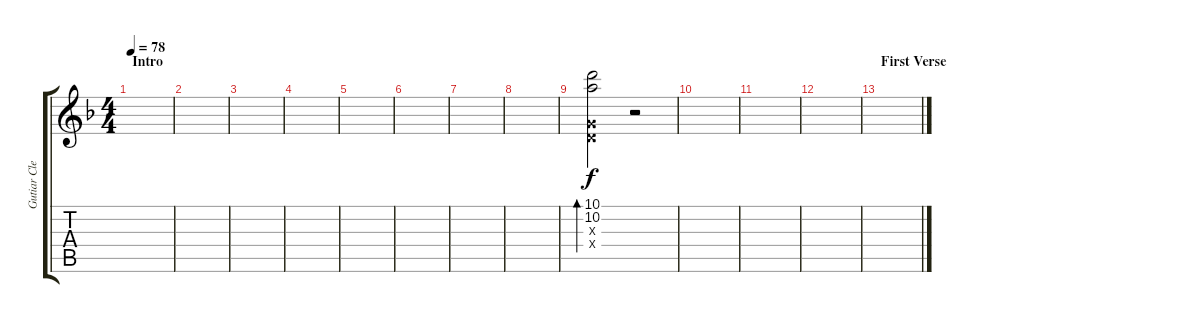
\track ("Gutiar Clean" "Gutiar Cle") {instrument electricguitarclean}
\staff {score tabs}
\tuning (E4 B3 G3 D3 A2 E2) {hide}
\ts (4 4)
\section ("" "Intro")
\tempo 78
\clef g2
\ks f
|
|
|
|
|
|
|
|
(10.1 10.2 0.3{x} 0.4{x}).2{bd 240} r.2 |
|
|
|
\section ("" "First Verse")
